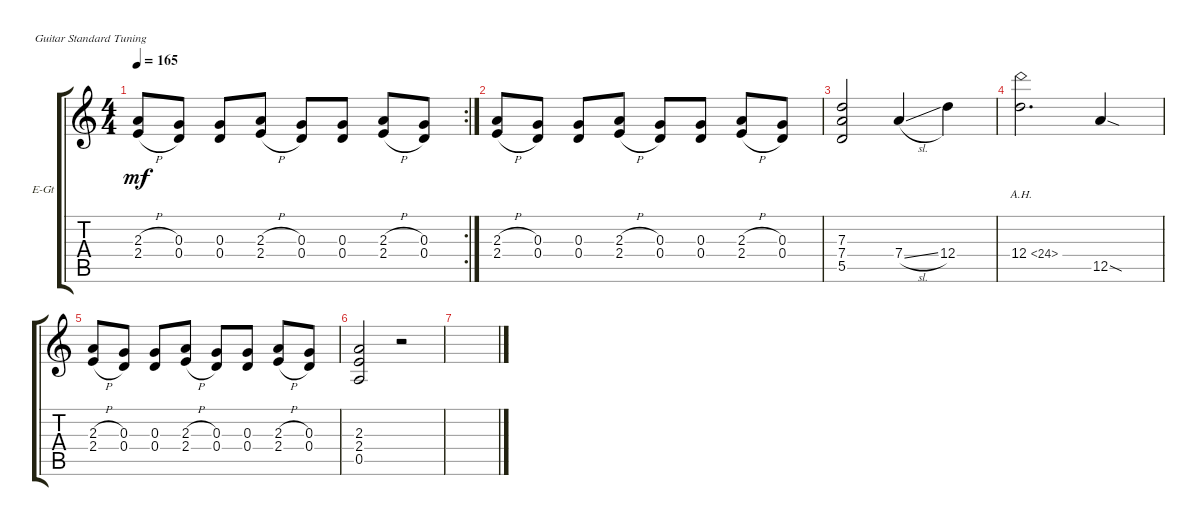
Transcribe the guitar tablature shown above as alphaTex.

\bracketExtendMode groupsimilarinstruments
\firstSystemTrackNameOrientation horizontal
\otherSystemsTrackNameOrientation horizontal
\track ("Gtr 1" "E-Gt") {instrument acousticgrandpiano}
\staff {score tabs}
\tuning (E4 B3 G3 D3 A2 E2)
\displaytranspose 12
\rc 2
\ts (4 4)
\tempo 165
\clef g2
\ks c
(2.3{h} 2.4{h}).8{dy mf} (0.3 0.4).8 (0.3 0.4).8 (2.3{h} 2.4{h}).8 (0.3 0.4).8 (0.3 0.4).8 (2.3{h} 2.4{h}).8 (0.3 0.4).8 |
(2.3{h} 2.4{h}).8 (0.3 0.4).8 (0.3 0.4).8 (2.3{h} 2.4{h}).8 (0.3 0.4).8 (0.3 0.4).8 (2.3{h} 2.4{h}).8 (0.3 0.4).8 |
(7.3 7.4 5.5).2 7.4{sl}.4 12.4.4 |
12.4{ah 12}.2{d} 12.5{sod}.4 |
(2.3{h} 2.4{h}).8 (0.3 0.4).8 (0.3 0.4).8 (2.3{h} 2.4{h}).8 (0.3 0.4).8 (0.3 0.4).8 (2.3{h} 2.4{h}).8 (0.3 0.4).8 |
(2.3 2.4 0.5).2 r.2 |
\ks aminor
